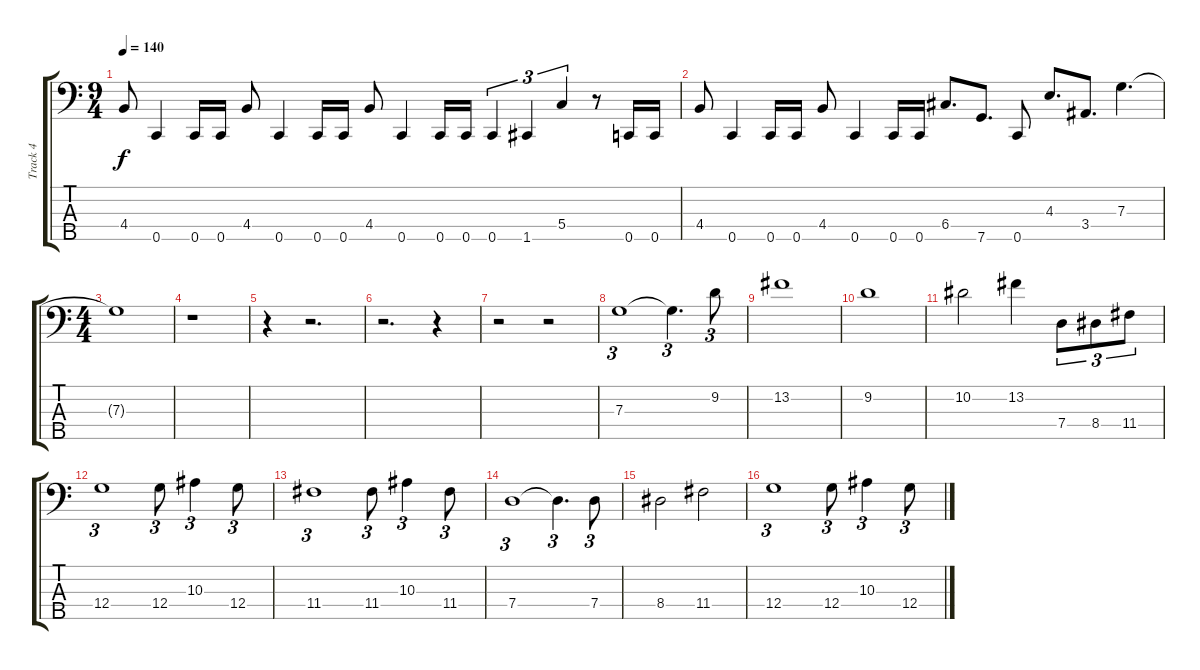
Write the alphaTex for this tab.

\track ("Track 4" "Track 4") {instrument electricbassfinger}
\staff {score tabs}
\tuning (Bb2 F2 C2 G1 C1) {hide}
\ts (9 4)
\tempo 140
\clef f4
\ks c
4.4.8{dy f} 0.5.4 0.5.16 0.5.16 4.4.8 0.5.4 0.5.16 0.5.16 4.4.8 0.5.4 0.5.16 0.5.16 0.5.4{tu (3 2)} 1.5.4{tu (3 2)} 5.4.4{tu (3 2)} r.8 0.5.16 0.5.16 |
4.4.8 0.5.4 0.5.16 0.5.16 4.4.8 0.5.4 0.5.16 0.5.16 6.4.8{d} 7.5.8{d} 0.5.8 4.3.8{d} 3.4.8{d} 7.3.4{d} |
\ts (4 4)
7.3{t}.1 |
r.1 |
r.4 r.2{d} |
r.2{d} r.4 |
r.2 r.2 |
7.3.1{tu (3 2)} 7.3{t}.4{d tu (3 2)} 9.2.8{tu (3 2)} |
13.2.1 |
9.2.1 |
10.2.2 13.2.4 7.4.8{tu (3 2)} 8.4.8{tu (3 2)} 11.4.8{tu (3 2)} |
12.4.1{tu (3 2)} 12.4.8{tu (3 2)} 10.3.4{tu (3 2)} 12.4.8{tu (3 2)} |
11.4.1{tu (3 2)} 11.4.8{tu (3 2)} 10.3.4{tu (3 2)} 11.4.8{tu (3 2)} |
7.4.1{tu (3 2)} 7.4{t}.4{d tu (3 2)} 7.4.8{tu (3 2)} |
8.4.2 11.4.2 |
12.4.1{tu (3 2)} 12.4.8{tu (3 2)} 10.3.4{tu (3 2)} 12.4.8{tu (3 2)}
